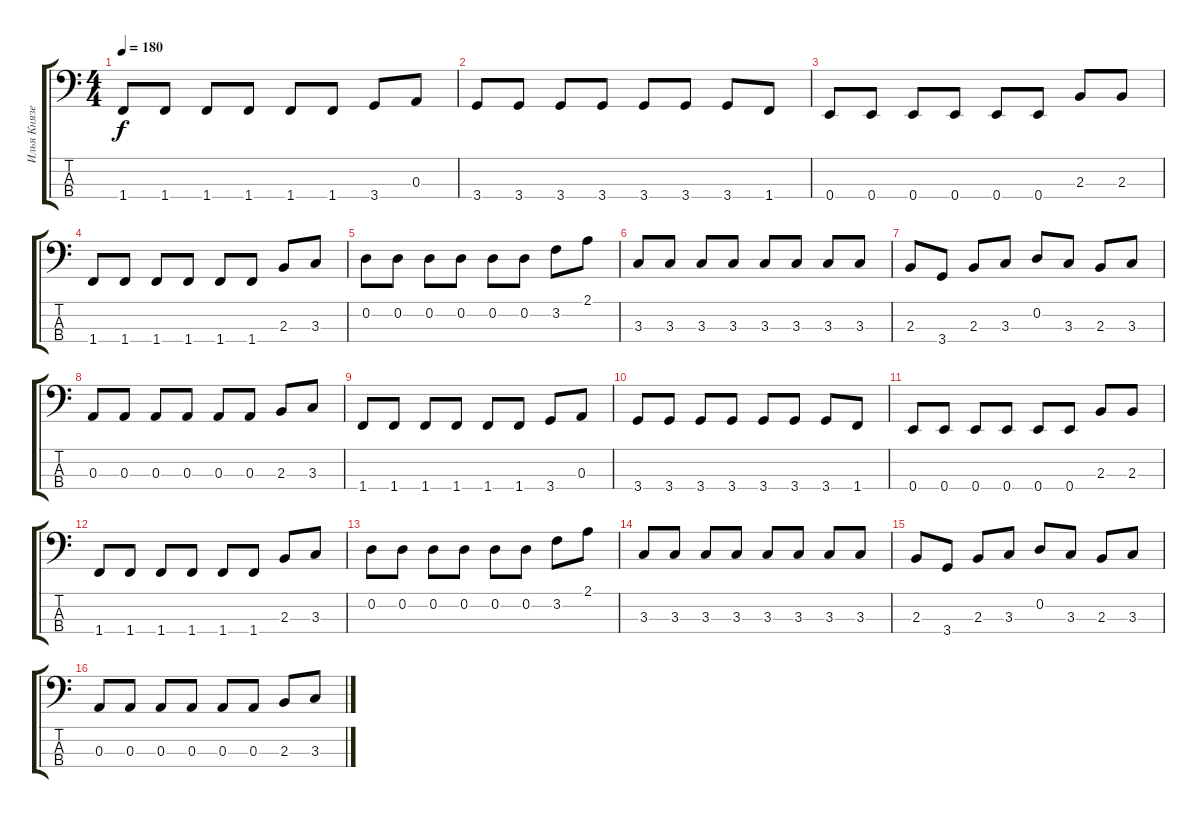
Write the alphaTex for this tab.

\track ("Илья Князев" "Илья Князе") {instrument electricbasspick}
\staff {score tabs}
\tuning (G2 D2 A1 E1) {hide}
\ts (4 4)
\tempo 180
\clef f4
\ks c
1.4.8{dy f} 1.4.8 1.4.8 1.4.8 1.4.8 1.4.8 3.4.8 0.3.8 |
3.4.8 3.4.8 3.4.8 3.4.8 3.4.8 3.4.8 3.4.8 1.4.8 |
0.4.8 0.4.8 0.4.8 0.4.8 0.4.8 0.4.8 2.3.8 2.3.8 |
1.4.8 1.4.8 1.4.8 1.4.8 1.4.8 1.4.8 2.3.8 3.3.8 |
0.2.8 0.2.8 0.2.8 0.2.8 0.2.8 0.2.8 3.2.8 2.1.8 |
3.3.8 3.3.8 3.3.8 3.3.8 3.3.8 3.3.8 3.3.8 3.3.8 |
2.3.8 3.4.8 2.3.8 3.3.8 0.2.8 3.3.8 2.3.8 3.3.8 |
0.3.8 0.3.8 0.3.8 0.3.8 0.3.8 0.3.8 2.3.8 3.3.8 |
1.4.8 1.4.8 1.4.8 1.4.8 1.4.8 1.4.8 3.4.8 0.3.8 |
3.4.8 3.4.8 3.4.8 3.4.8 3.4.8 3.4.8 3.4.8 1.4.8 |
0.4.8 0.4.8 0.4.8 0.4.8 0.4.8 0.4.8 2.3.8 2.3.8 |
1.4.8 1.4.8 1.4.8 1.4.8 1.4.8 1.4.8 2.3.8 3.3.8 |
0.2.8 0.2.8 0.2.8 0.2.8 0.2.8 0.2.8 3.2.8 2.1.8 |
3.3.8 3.3.8 3.3.8 3.3.8 3.3.8 3.3.8 3.3.8 3.3.8 |
2.3.8 3.4.8 2.3.8 3.3.8 0.2.8 3.3.8 2.3.8 3.3.8 |
0.3.8 0.3.8 0.3.8 0.3.8 0.3.8 0.3.8 2.3.8 3.3.8
